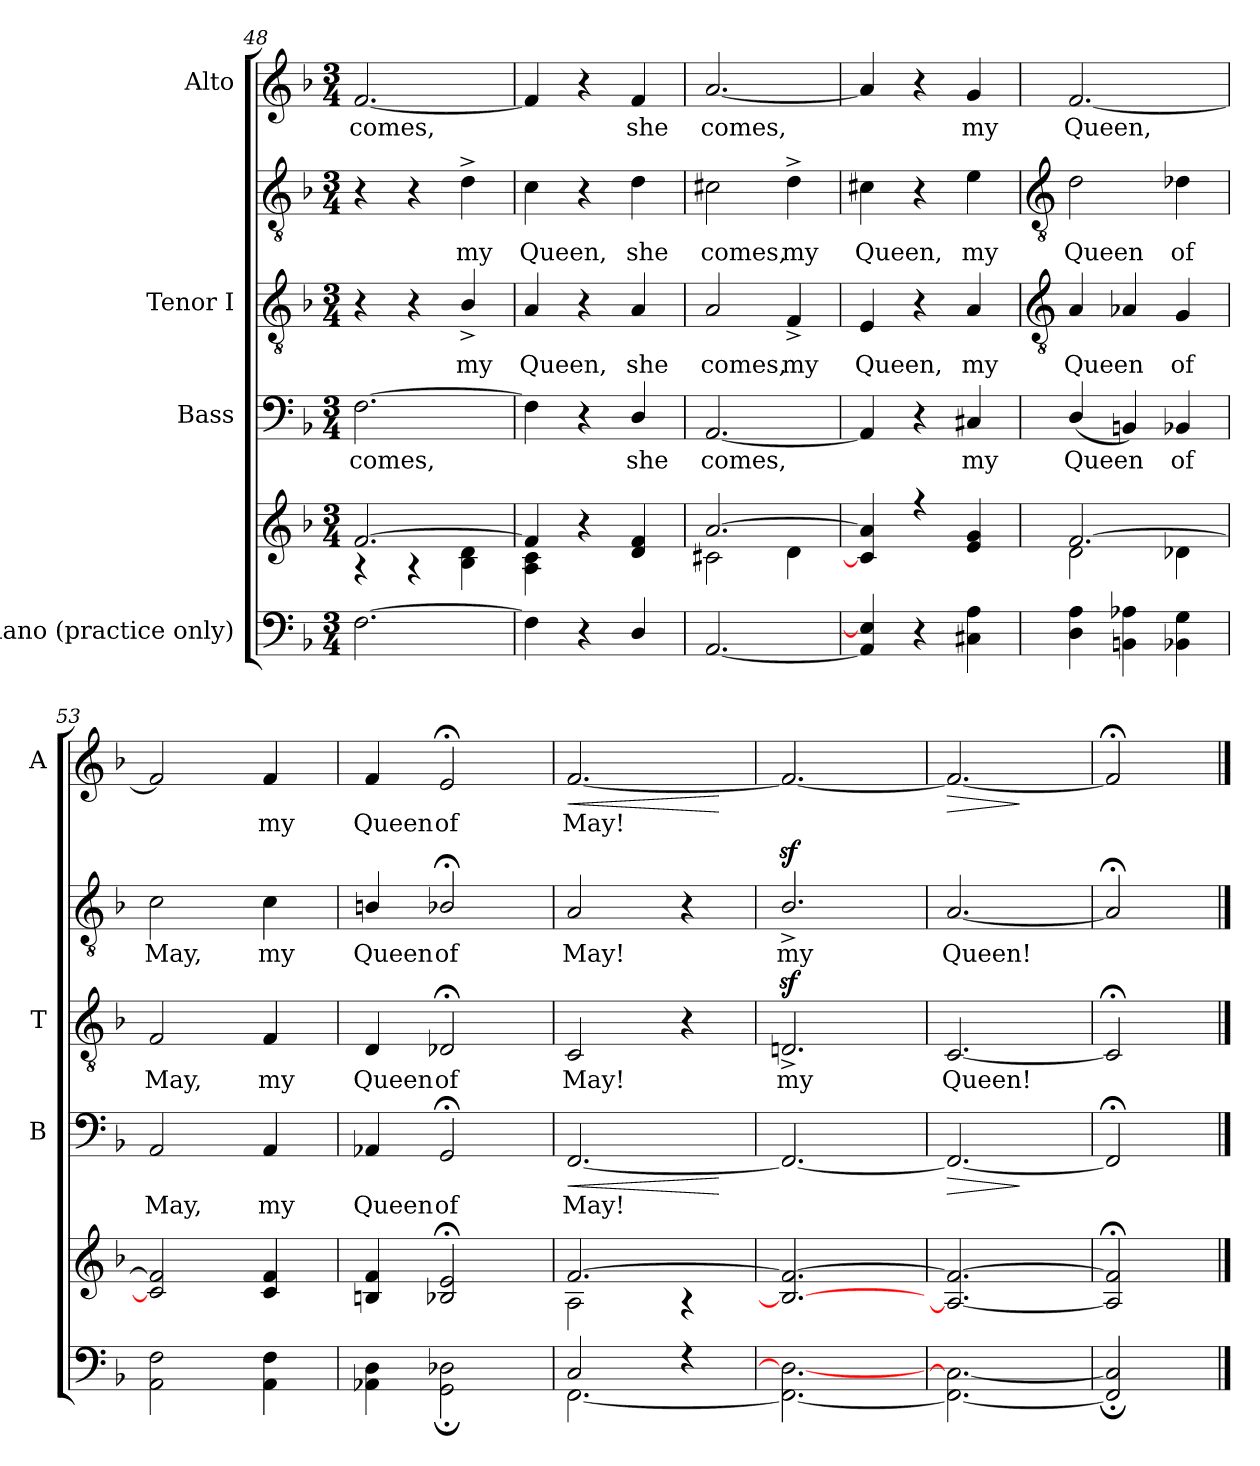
**kern	**kern	**kern	**text	**dynam	**kern	**text	**kern	**text	**kern	**text	**dynam
*part4	*part4	*part3	*part3	*part3	*part2	*part2	*part2	*part2	*part1	*part1	*part1
*staff6	*staff5	*staff4	*staff4	*staff4	*staff3	*staff3	*staff2	*staff2	*staff1	*staff1	*staff1
*I"Piano (practice only)	*	*I"Bass	*	*	*I"Tenor I	*	*	*	*I"Alto	*	*
*	*	*I'B	*	*	*I'T	*	*	*	*I'A	*	*
*clefF4	*clefG2	*clefF4	*	*	*clefGv2	*	*clefGv2	*	*clefG2	*	*
*k[b-]	*k[b-]	*k[b-]	*	*	*k[b-]	*	*k[b-]	*	*k[b-]	*	*
*F:	*F:	*F:	*	*	*F:	*	*F:	*	*F:	*	*
*M3/4	*M3/4	*M3/4	*	*	*M3/4	*	*M3/4	*	*M3/4	*	*
=48	=48	=48	=48	=48	=48	=48	=48	=48	=48	=48	=48
*	*^	*	*	*	*	*	*	*	*	*	*
!	!	!	!	!LO:LY:b	!	!	!	!	!	!	!LO:LY:b	!
[2.F	[2.f/	4r	[2.F	comes,	.	4r	.	4r	.	[2.f	comes,	.
.	.	4r	.	.	.	4r	.	4r	.	.	.	.
!	!	!	!	!	!	!	!LO:LY:b	!	!LO:LY:b	!	!	!
.	.	4B-\ 4d\	.	.	.	4B-^/	my	4d^	my	.	.	.
=49	=49	=49	=49	=49	=49	=49	=49	=49	=49	=49	=49	=49
!	!	!	!	!	!	!	!LO:LY:b	!	!LO:LY:b	!	!	!
4F]	4f/]	4A\ 4c\	4F]	.	.	4A	Queen,	4c	Queen,	4f]	.	.
4r	4r	2ryy	4r	.	.	4r	.	4r	.	4r	.	.
!	!	!	!	!LO:LY:b	!	!	!LO:LY:b	!	!LO:LY:b	!	!LO:LY:b	!
4D/	4d/ 4f/	.	4D/	she	.	4A	she	4d	she	4f	she	.
=50	=50	=50	=50	=50	=50	=50	=50	=50	=50	=50	=50	=50
!	!	!	!	!LO:LY:b	!	!	!LO:LY:b	!	!LO:LY:b	!	!LO:LY:b	!
[2.AA	[2.a/	2c#X\	[2.AA	comes,	.	2A	comes,	2c#X	comes,	[2.a	comes,	.
!	!	!	!	!	!	!	!LO:LY:b	!	!LO:LY:b	!	!	!
.	.	4d\	.	.	.	4F^	my	4d^	my	.	.	.
=51	=51	=51	=51	=51	=51	=51	=51	=51	=51	=51	=51	=51
!	!	!	!	!	!	!	!LO:LY:b	!	!LO:LY:b	!	!	!
4AA] 4E]	4c#/] 4a/]	2.ryy	4AA]	.	.	4E	Queen,	4c#X	Queen,	4a]	.	.
4r	4r	.	4r	.	.	4r	.	4r	.	4r	.	.
!	!	!	!	!LO:LY:b	!	!	!LO:LY:b	!	!LO:LY:b	!	!LO:LY:b	!
4C#X 4A	4e/ 4g/	.	4C#X	my	.	4A	my	4e	my	4g	my	.
!!LO:LB:g=z
=52	=52	=52	=52	=52	=52	=52	=52	=52	=52	=52	=52	=52
*	*	*	*	*	*	*clefGv2	*	*clefGv2	*	*	*	*
!LO:N:vis=1	!	!	!	!LO:LY:b	!	!	!LO:LY:b	!	!LO:LY:b	!	!LO:LY:b	!
*^	*	*	*	*	*	*	*	*	*	*	*	*
2.ryy	4D\ 4A\	[2.f/	2d\	(<4D/	Queen	.	4A	Queen	2d	Queen	[2.f	Queen,	.
.	4BBn 4A-X	.	.	4BBn)	.	.	4A-X	.	.	.	.	.	.
!	!	!	!	!	!LO:LY:b	!	!	!LO:LY:b	!	!LO:LY:b	!	!	!
.	4BB-X 4G	.	4d-X\	4BB-X	of	.	4G	of	4d-X	of	.	.	.
=53	=53	=53	=53	=53	=53	=53	=53	=53	=53	=53	=53	=53	=53
!LO:N:vis=1	!	!	!	!	!LO:LY:b	!	!	!LO:LY:b	!	!LO:LY:b	!	!	!
2.ryy	2AA 2F	2c/] 2f/]	2.ryy	2AA	May,	.	2F	May,	2c	May,	2f]	.	.
!	!	!	!	!	!LO:LY:b	!	!	!LO:LY:b	!	!LO:LY:b	!	!LO:LY:b	!
.	4AA 4F	4c/ 4f/	.	4AA	my	.	4F	my	4c	my	4f	my	.
=54	=54	=54	=54	=54	=54	=54	=54	=54	=54	=54	=54	=54	=54
!LO:N:vis=1	!	!	!	!	!LO:LY:b	!	!	!LO:LY:b	!	!LO:LY:b	!	!LO:LY:b	!
2.ryy	4AA-X 4D	4Bn/ 4f/	2.ryy	4AA-X	Queen	.	4D	Queen	4Bn/	Queen	4f	Queen	.
!	!	!	!	!	!LO:LY:b	!	!	!LO:LY:b	!	!LO:LY:b	!	!LO:LY:b	!
.	2GG; 2D-X;	2B-X/;< 2e/;<	.	2GG;<	of	.	2D-X;<	of	2B-X;</	of	2e;<	of	.
=55	=55	=55	=55	=55	=55	=55	=55	=55	=55	=55	=55	=55	=55
!	!	!	!	!	!LO:LY:b	!LO:HP:b	!	!LO:LY:b	!	!LO:LY:b	!	!LO:LY:b	!LO:HP:b
2C/	[2.FF\	[2.f/	2A\	[2.FF	May!	<	2C	May!	2A	May!	[2.f	May!	<
4r	.	.	4r	.	.	.	4r	.	4r	.	.	.	.
*v	*v	*	*	*	*	*	*	*	*	*	*	*	*
*	*v	*v	*	*	*	*	*	*	*	*	*	*
.	.	.	.	[	.	.	.	.	.	.	[
=56	=56	=56	=56	=56	=56	=56	=56	=56	=56	=56	=56
!LO:N:vis=1	!	!	!	!	!	!LO:LY:b	!	!LO:LY:b	!	!	!
*^	*^	*	*	*	*	*	*	*	*	*	*
2.ryy	2.FF_ 2.D_	2.B-/_ 2.f/_	2.ryy	2.FF_	.	.	2.Dnz<^	my	2.B-z<^/	my	2.f_	.	.
=57	=57	=57	=57	=57	=57	=57	=57	=57	=57	=57	=57	=57	=57
!LO:N:vis=1	!	!	!	!	!	!LO:HP:b	!	!LO:LY:b	!	!LO:LY:b	!	!	!LO:HP:b
2.ryy	2.FF_ 2.C_	2.A/_ 2.f/_	2.ryy	2.FF_	.	>	[2.C	Queen!	[2.A	Queen!	2.f_	.	>
*v	*v	*	*	*	*	*	*	*	*	*	*	*	*
*	*v	*v	*	*	*	*	*	*	*	*	*	*
.	.	.	.	]	.	.	.	.	.	.	]
=58	=58	=58	=58	=58	=58	=58	=58	=58	=58	=58	=58
*^	*^	*	*	*	*	*	*	*	*	*	*
2ryy	2FF]; 2C];	2A/];< 2f/];<	2ryy	2FF;<]	.	.	2C;<]	.	2A;<]	.	2f;<]	.	.
*v	*v	*	*	*	*	*	*	*	*	*	*	*	*
*	*v	*v	*	*	*	*	*	*	*	*	*	*
==	==	==	==	==	==	==	==	==	==	==	==
*-	*-	*-	*-	*-	*-	*-	*-	*-	*-	*-	*-
